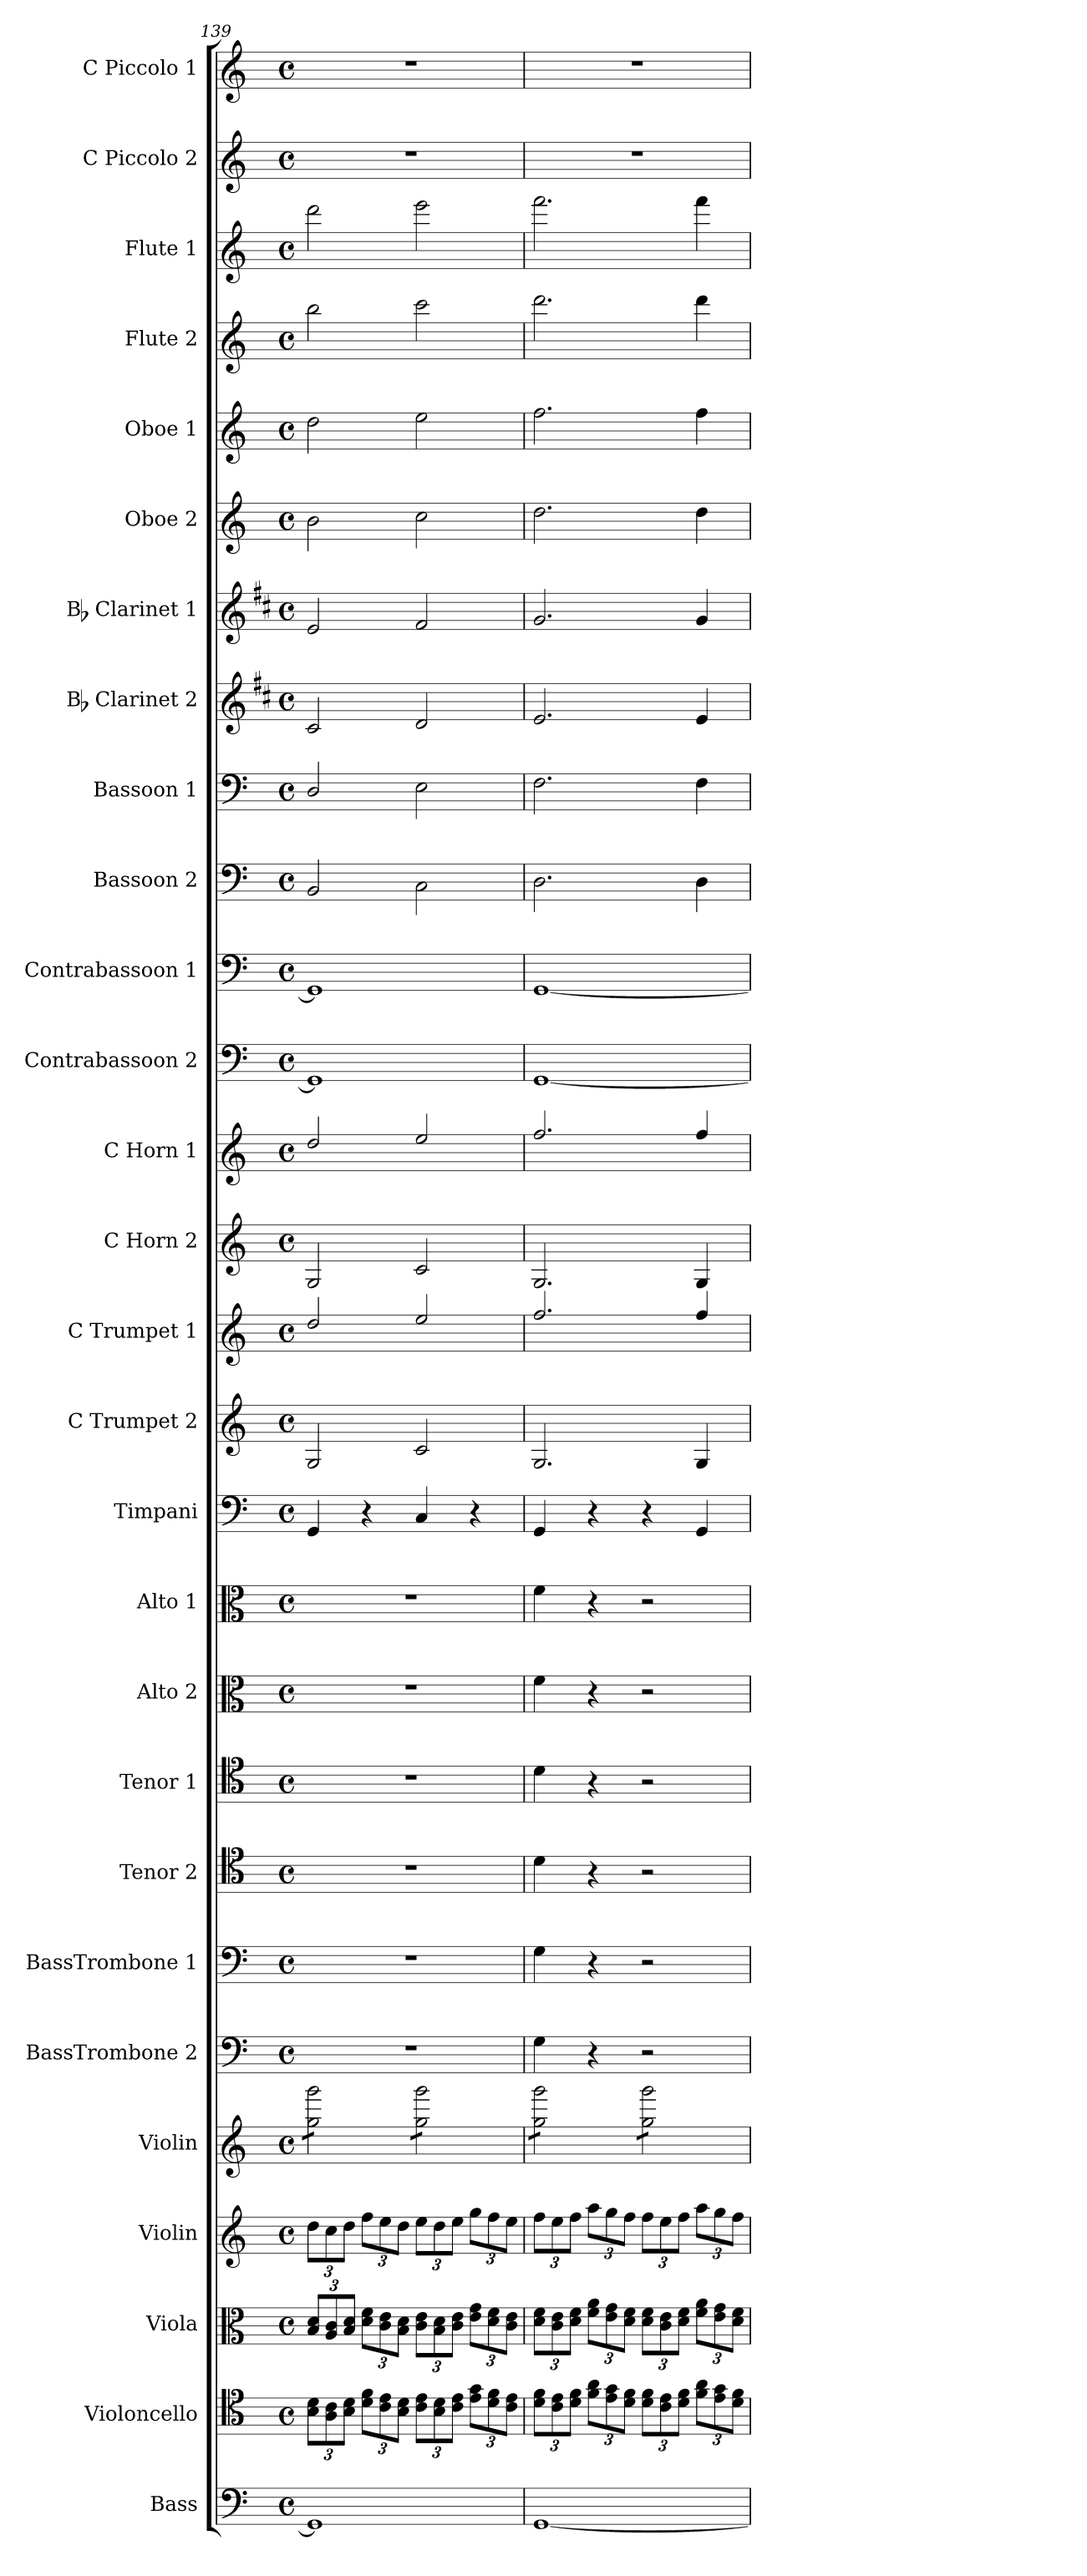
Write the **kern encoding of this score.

**kern	**kern	**kern	**kern	**kern	**kern	**kern	**kern	**kern	**kern	**kern	**kern	**kern	**kern	**kern	**kern	**kern	**kern	**kern	**kern	**kern	**kern	**kern	**kern	**kern	**kern	**kern	**kern
*part28	*part27	*part26	*part25	*part24	*part23	*part22	*part21	*part20	*part19	*part18	*part17	*part16	*part15	*part14	*part13	*part12	*part11	*part10	*part9	*part8	*part7	*part6	*part5	*part4	*part3	*part2	*part1
*staff28	*staff27	*staff26	*staff25	*staff24	*staff23	*staff22	*staff21	*staff20	*staff19	*staff18	*staff17	*staff16	*staff15	*staff14	*staff13	*staff12	*staff11	*staff10	*staff9	*staff8	*staff7	*staff6	*staff5	*staff4	*staff3	*staff2	*staff1
*I"Bass	*I"Violoncello	*I"Viola	*I"Violin	*I"Violin	*I"BassTrombone 2	*I"BassTrombone 1	*I"Tenor 2	*I"Tenor 1	*I"Alto 2	*I"Alto 1	*I"Timpani	*I"C Trumpet 2	*I"C Trumpet 1	*I"C Horn 2	*I"C Horn 1	*I"Contrabassoon 2	*I"Contrabassoon 1	*I"Bassoon 2	*I"Bassoon 1	*I"Bb Clarinet 2	*I"Bb Clarinet 1	*I"Oboe 2	*I"Oboe 1	*I"Flute 2	*I"Flute 1	*I"C Piccolo 2	*I"C Piccolo 1
*I'B	*I'Vc	*I'Vla	*I'Vln	*I'Vln	*I'BTrb 2	*I'BTrb 1	*I'T 2	*I'T 1	*I'A 2	*I'A 1	*I'Timp	*I'Tpt 2	*I'Tpt 1	*I'Hn 2	*I'Hn 1	*I'C Bsn 2	*I'C Bsn 1	*I'Bsn 2	*I'Bsn 1	*I'Cl 2	*I'Cl 1	*I'Ob 2	*I'Ob 1	*I'Fl 2	*I'Fl 1	*I'Picc 2	*I'Picc 1
!!LO:PB:g=z
*clefF4	*clefC4	*clefC3	*clefG2	*clefG2	*clefF4	*clefF4	*clefC4	*clefC4	*clefC3	*clefC3	*clefF4	*clefG2	*clefG2	*clefG2	*clefG2	*clefF4	*clefF4	*clefF4	*clefF4	*clefG2	*clefG2	*clefG2	*clefG2	*clefG2	*clefG2	*clefG2	*clefG2
*ITrd7c12	*	*	*	*	*	*	*	*	*	*	*	*	*	*ITrd7c12	*ITrd7c12	*ITrd7c12	*ITrd7c12	*	*	*ITrd1c2	*ITrd1c2	*	*	*	*	*ITrd-7c-12	*ITrd-7c-12
*k[]	*k[]	*k[]	*k[]	*k[]	*k[]	*k[]	*k[]	*k[]	*k[]	*k[]	*k[]	*k[]	*k[]	*k[]	*k[]	*k[]	*k[]	*k[]	*k[]	*k[]	*k[]	*k[]	*k[]	*k[]	*k[]	*k[]	*k[]
*M4/4	*M4/4	*M4/4	*M4/4	*M4/4	*M4/4	*M4/4	*M4/4	*M4/4	*M4/4	*M4/4	*M4/4	*M4/4	*M4/4	*M4/4	*M4/4	*M4/4	*M4/4	*M4/4	*M4/4	*M4/4	*M4/4	*M4/4	*M4/4	*M4/4	*M4/4	*M4/4	*M4/4
*met(c)	*met(c)	*met(c)	*met(c)	*met(c)	*met(c)	*met(c)	*met(c)	*met(c)	*met(c)	*met(c)	*met(c)	*met(c)	*met(c)	*met(c)	*met(c)	*met(c)	*met(c)	*met(c)	*met(c)	*met(c)	*met(c)	*met(c)	*met(c)	*met(c)	*met(c)	*met(c)	*met(c)
*	*Xbrackettup	*Xbrackettup	*Xbrackettup	*	*	*	*	*	*	*	*	*	*	*	*	*	*	*	*	*	*	*	*	*	*	*	*
=139	=139	=139	=139	=139	=139	=139	=139	=139	=139	=139	=139	=139	=139	=139	=139	=139	=139	=139	=139	=139	=139	=139	=139	=139	=139	=139	=139
*	*	*	*	*tremolo	*	*	*	*	*	*	*	*	*	*	*	*	*	*	*	*	*	*	*	*	*	*	*
1GGG]	12B\ 12d\L	12B/ 12d/L	12ddL	12gg\ 12ggg\L	1r	1r	1r	1r	1r	1r	4GG	2G/	2dd/	2GG/	2d/	1GGG]	1GGG]	2BB/	2D/	2B/	2d/	2b\	2dd\	2bb\	2ddd\	1r	1r
.	12A\ 12c\	12A/ 12c/	12cc	12gg\ 12ggg\	.	.	.	.	.	.	.	.	.	.	.	.	.	.	.	.	.	.	.	.	.	.	.
.	12B\ 12d\J	12B/ 12d/J	12ddJ	12gg\ 12ggg\	.	.	.	.	.	.	.	.	.	.	.	.	.	.	.	.	.	.	.	.	.	.	.
.	12d\ 12f\L	12d\ 12f\L	12ffL	12gg\ 12ggg\	.	.	.	.	.	.	4r	.	.	.	.	.	.	.	.	.	.	.	.	.	.	.	.
.	12c\ 12e\	12c\ 12e\	12ee	12gg\ 12ggg\	.	.	.	.	.	.	.	.	.	.	.	.	.	.	.	.	.	.	.	.	.	.	.
.	12B\ 12d\J	12B\ 12d\J	12ddJ	12gg\ 12ggg\J	.	.	.	.	.	.	.	.	.	.	.	.	.	.	.	.	.	.	.	.	.	.	.
.	12c\ 12e\L	12c\ 12e\L	12eeL	12gg\ 12ggg\L	.	.	.	.	.	.	4C	2c/	2ee/	2C/	2e/	.	.	2C\	2E\	2c/	2e/	2cc\	2ee\	2ccc\	2eee\	.	.
.	12B\ 12d\	12B\ 12d\	12dd	12gg\ 12ggg\	.	.	.	.	.	.	.	.	.	.	.	.	.	.	.	.	.	.	.	.	.	.	.
.	12c\ 12e\J	12c\ 12e\J	12eeJ	12gg\ 12ggg\	.	.	.	.	.	.	.	.	.	.	.	.	.	.	.	.	.	.	.	.	.	.	.
.	12e\ 12g\L	12e\ 12g\L	12ggL	12gg\ 12ggg\	.	.	.	.	.	.	4r	.	.	.	.	.	.	.	.	.	.	.	.	.	.	.	.
.	12d\ 12f\	12d\ 12f\	12ff	12gg\ 12ggg\	.	.	.	.	.	.	.	.	.	.	.	.	.	.	.	.	.	.	.	.	.	.	.
.	12c\ 12e\J	12c\ 12e\J	12eeJ	12gg\ 12ggg\J	.	.	.	.	.	.	.	.	.	.	.	.	.	.	.	.	.	.	.	.	.	.	.
=140	=140	=140	=140	=140	=140	=140	=140	=140	=140	=140	=140	=140	=140	=140	=140	=140	=140	=140	=140	=140	=140	=140	=140	=140	=140	=140	=140
[1GGG	12d\ 12f\L	12d\ 12f\L	12ffL	12gg\ 12ggg\L	4G	4G	4d	4d	4f	4f	4GG	2.G/	2.ff/	2.GG/	2.f/	[1GGG	[1GGG	2.D\	2.F\	2.d/	2.f/	2.dd\	2.ff\	2.ddd\	2.fff\	1r	1r
.	12c\ 12e\	12c\ 12e\	12ee	12gg\ 12ggg\	.	.	.	.	.	.	.	.	.	.	.	.	.	.	.	.	.	.	.	.	.	.	.
.	12d\ 12f\J	12d\ 12f\J	12ffJ	12gg\ 12ggg\	.	.	.	.	.	.	.	.	.	.	.	.	.	.	.	.	.	.	.	.	.	.	.
.	12f\ 12a\L	12f\ 12a\L	12aaL	12gg\ 12ggg\	4r	4r	4r	4r	4r	4r	4r	.	.	.	.	.	.	.	.	.	.	.	.	.	.	.	.
.	12e\ 12g\	12e\ 12g\	12gg	12gg\ 12ggg\	.	.	.	.	.	.	.	.	.	.	.	.	.	.	.	.	.	.	.	.	.	.	.
.	12d\ 12f\J	12d\ 12f\J	12ffJ	12gg\ 12ggg\J	.	.	.	.	.	.	.	.	.	.	.	.	.	.	.	.	.	.	.	.	.	.	.
.	12d\ 12f\L	12d\ 12f\L	12ffL	12gg\ 12ggg\L	2r	2r	2r	2r	2r	2r	4r	.	.	.	.	.	.	.	.	.	.	.	.	.	.	.	.
.	12c\ 12e\	12c\ 12e\	12ee	12gg\ 12ggg\	.	.	.	.	.	.	.	.	.	.	.	.	.	.	.	.	.	.	.	.	.	.	.
.	12d\ 12f\J	12d\ 12f\J	12ffJ	12gg\ 12ggg\	.	.	.	.	.	.	.	.	.	.	.	.	.	.	.	.	.	.	.	.	.	.	.
.	12f\ 12a\L	12f\ 12a\L	12aaL	12gg\ 12ggg\	.	.	.	.	.	.	4GG	4G/	4ff/	4GG/	4f/	.	.	4D\	4F\	4d/	4f/	4dd\	4ff\	4ddd\	4fff\	.	.
.	12e\ 12g\	12e\ 12g\	12gg	12gg\ 12ggg\	.	.	.	.	.	.	.	.	.	.	.	.	.	.	.	.	.	.	.	.	.	.	.
.	12d\ 12f\J	12d\ 12f\J	12ffJ	12gg\ 12ggg\J	.	.	.	.	.	.	.	.	.	.	.	.	.	.	.	.	.	.	.	.	.	.	.
*	*	*	*	*Xtremolo	*	*	*	*	*	*	*	*	*	*	*	*	*	*	*	*	*	*	*	*	*	*	*
=	=	=	=	=	=	=	=	=	=	=	=	=	=	=	=	=	=	=	=	=	=	=	=	=	=	=	=
*-	*-	*-	*-	*-	*-	*-	*-	*-	*-	*-	*-	*-	*-	*-	*-	*-	*-	*-	*-	*-	*-	*-	*-	*-	*-	*-	*-
